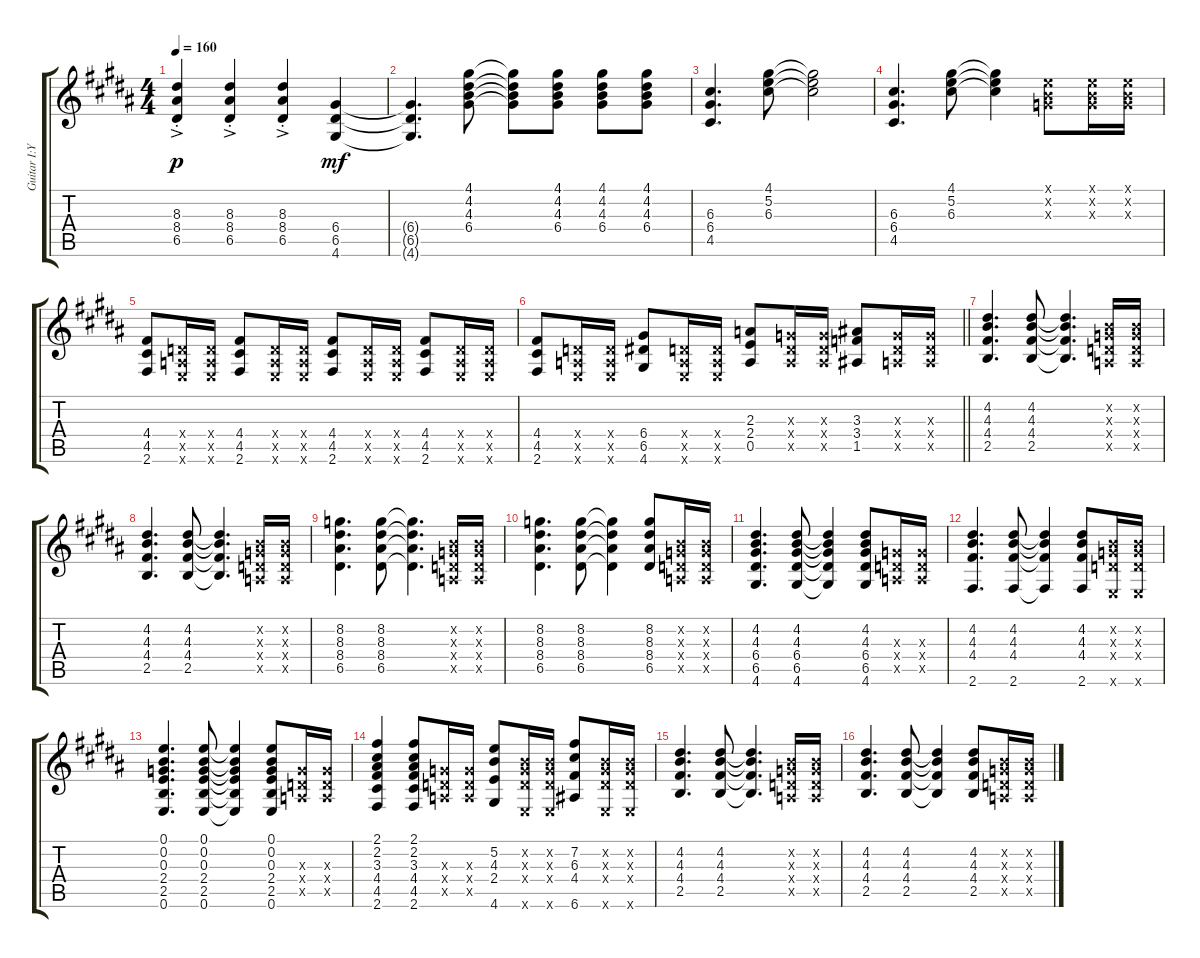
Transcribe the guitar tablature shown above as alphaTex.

\track ("Guitar I:Yui Hirasawa" "Guitar I:Y") {instrument overdrivenguitar}
\staff {score tabs}
\tuning (E4 B3 G3 D3 A2 E2) {hide}
\ts (4 4)
\tempo 160
\clef g2
\ks b
(8.3{ac st} 8.4{ac st} 6.5{ac st}).4{dy p} (8.3{ac st} 8.4{ac st} 6.5{ac st}).4 (8.3{ac st} 8.4{ac st} 6.5{ac st}).4 (6.4 6.5 4.6).4{dy mf} |
(6.4{t} 6.5{t} 4.6{t}).4{d} (4.1 4.2 4.3 6.4).8 (4.1{t} 4.2{t} 4.3{t} 6.4{t}).8 (4.1 4.2 4.3 6.4).8 (4.1 4.2 4.3 6.4).8 (4.1 4.2 4.3 6.4).8 |
(6.3 6.4 4.5).4{d} (4.1 5.2 6.3).8 (4.1{t} 5.2{t} 6.3{t}).2 |
(6.3 6.4 4.5).4{d} (4.1 5.2 6.3).8 (4.1{t} 5.2{t} 6.3{t}).4 (0.1{x} 0.2{x} 0.3{x}).8 (0.1{x} 0.2{x} 0.3{x}).16 (0.1{x} 0.2{x} 0.3{x}).16 |
(4.4 4.5 2.6).8 (0.4{x} 0.5{x} 0.6{x}).16 (0.4{x} 0.5{x} 0.6{x}).16 (4.4 4.5 2.6).8 (0.4{x} 0.5{x} 0.6{x}).16 (0.4{x} 0.5{x} 0.6{x}).16 (4.4 4.5 2.6).8 (0.4{x} 0.5{x} 0.6{x}).16 (0.4{x} 0.5{x} 0.6{x}).16 (4.4 4.5 2.6).8 (0.4{x} 0.5{x} 0.6{x}).16 (0.4{x} 0.5{x} 0.6{x}).16 |
\barLineRight lightlight
(4.4 4.5 2.6).8 (0.4{x} 0.5{x} 0.6{x}).16 (0.4{x} 0.5{x} 0.6{x}).16 (6.4 6.5 4.6).8 (0.4{x} 0.5{x} 0.6{x}).16 (0.4{x} 0.5{x} 0.6{x}).16 (2.3 2.4 0.5).8 (0.3{x} 0.4{x} 0.5{x}).16 (0.3{x} 0.4{x} 0.5{x}).16 (3.3 3.4 1.5).8 (0.3{x} 0.4{x} 0.5{x}).16 (0.3{x} 0.4{x} 0.5{x}).16 |
\section ("" "")
(4.2 4.3 4.4 2.5).4{d} (4.2 4.3 4.4 2.5).8 (4.2{t} 4.3{t} 4.4{t} 2.5{t}).4{d} (0.2{x} 0.3{x} 0.4{x} 0.5{x}).16 (0.2{x} 0.3{x} 0.4{x} 0.5{x}).16 |
(4.2 4.3 4.4 2.5).4{d} (4.2 4.3 4.4 2.5).8 (4.2{t} 4.3{t} 4.4{t} 2.5{t}).4{d} (0.2{x} 0.3{x} 0.4{x} 0.5{x}).16 (0.2{x} 0.3{x} 0.4{x} 0.5{x}).16 |
(8.2 8.3 8.4 6.5).4{d} (8.2 8.3 8.4 6.5).8 (8.2{t} 8.3{t} 8.4{t} 6.5{t}).4{d} (0.2{x} 0.3{x} 0.4{x} 0.5{x}).16 (0.2{x} 0.3{x} 0.4{x} 0.5{x}).16 |
(8.2 8.3 8.4 6.5).4{d} (8.2 8.3 8.4 6.5).8 (8.2{t} 8.3{t} 8.4{t} 6.5{t}).4 (8.2 8.3 8.4 6.5).8 (0.2{x} 0.3{x} 0.4{x} 0.5{x}).16 (0.2{x} 0.3{x} 0.4{x} 0.5{x}).16 |
(4.2 4.3 6.4 6.5 4.6).4{d} (4.2 4.3 6.4 6.5 4.6).8 (4.2{t} 4.3{t} 6.4{t} 6.5{t} 4.6{t}).4 (4.2 4.3 6.4 6.5 4.6).8 (0.3{x} 0.4{x} 0.5{x}).16 (0.3{x} 0.4{x} 0.5{x}).16 |
(4.2 4.3 4.4 2.6).4{d} (4.2 4.3 4.4 2.6).8 (4.2{t} 4.3{t} 4.4{t} 2.6{t}).4 (4.2 4.3 4.4 2.6).8 (0.2{x} 0.3{x} 0.4{x} 0.6{x}).16 (0.2{x} 0.3{x} 0.4{x} 0.6{x}).16 |
(0.1 0.2 0.3 2.4 2.5 0.6).4{d} (0.1 0.2 0.3 2.4 2.5 0.6).8 (0.1{t} 0.2{t} 0.3{t} 2.4{t} 2.5{t} 0.6{t}).4 (0.1 0.2 0.3 2.4 2.5 0.6).8 (0.3{x} 0.4{x} 0.5{x}).16 (0.3{x} 0.4{x} 0.5{x}).16 |
(2.1 2.2 3.3 4.4 4.5 2.6).4 (2.1 2.2 3.3 4.4 4.5 2.6).8 (0.3{x} 0.4{x} 0.5{x}).16 (0.3{x} 0.4{x} 0.5{x}).16 (5.2 4.3 2.4 4.6).8 (0.2{x} 0.3{x} 0.4{x} 0.6{x}).16 (0.2{x} 0.3{x} 0.4{x} 0.6{x}).16 (7.2 6.3 4.4 6.6).8 (0.2{x} 0.3{x} 0.4{x} 0.6{x}).16 (0.2{x} 0.3{x} 0.4{x} 0.6{x}).16 |
(4.2 4.3 4.4 2.5).4{d} (4.2 4.3 4.4 2.5).8 (4.2{t} 4.3{t} 4.4{t} 2.5{t}).4{d} (0.2{x} 0.3{x} 0.4{x} 0.5{x}).16 (0.2{x} 0.3{x} 0.4{x} 0.5{x}).16 |
(4.2 4.3 4.4 2.5).4{d} (4.2 4.3 4.4 2.5).8 (4.2{t} 4.3{t} 4.4{t} 2.5{t}).4 (4.2 4.3 4.4 2.5).8 (0.2{x} 0.3{x} 0.4{x} 0.5{x}).16 (0.2{x} 0.3{x} 0.4{x} 0.5{x}).16
